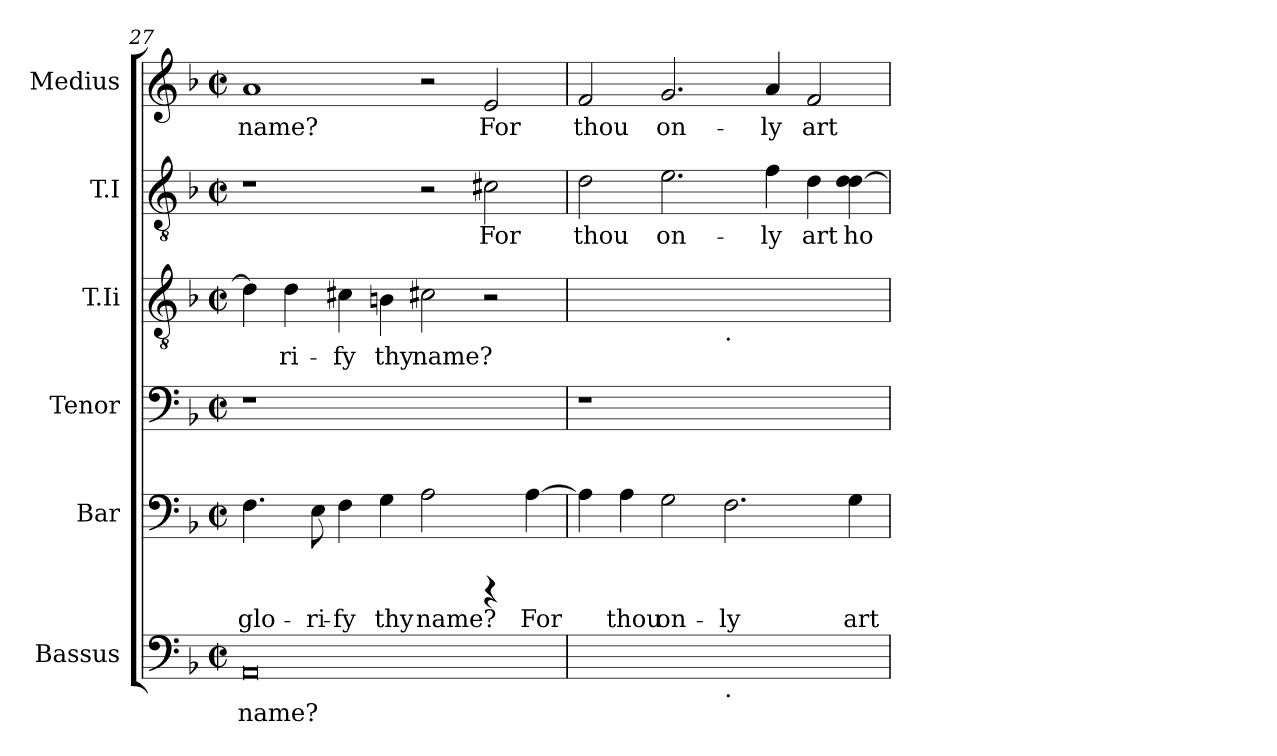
**kern	**text	**kern	**text	**kern	**kern	**text	**kern	**text	**kern	**text
*part6	*part6	*part5	*part5	*part4	*part3	*part3	*part2	*part2	*part1	*part1
*staff6	*staff6	*staff5	*staff5	*staff4	*staff3	*staff3	*staff2	*staff2	*staff1	*staff1
*I"Bassus	*	*I"Bar	*	*I"Tenor	*I"T.Ii	*	*I"T.I	*	*I"Medius	*
*I'B	*	*I'Bar	*	*	*I'T.Ii	*	*I'T.I	*	*I'M	*
*clefF4	*	*clefF4	*	*clefF4	*clefGv2	*	*clefGv2	*	*clefG2	*
*k[b-]	*	*k[b-]	*	*k[b-]	*k[b-]	*	*k[b-]	*	*k[b-]	*
*F:	*	*F:	*	*F:	*F:	*	*F:	*	*F:	*
*M2/2	*	*M2/2	*	*M2/2	*M2/2	*	*M2/2	*	*M2/2	*
*met(c|)	*	*met(c|)	*	*met(c|)	*met(c|)	*	*met(c|)	*	*met(c|)	*
=27	=27	=27	=27	=27	=27	=27	=27	=27	=27	=27
!	!LO:LY:b:cj	!	!LO:LY:b:cj	!	!	!LO:LY:b:cj	!	!	!	!LO:LY:b:cj
0AA	name?	4.F\	glo-	1r	4d\]	--	1r	.	1a	name?
!	!	!	!	!	!	!LO:LY:b:cj	!	!	!	!
.	.	.	.	.	4d\	-ri-	.	.	.	.
!	!	!	!LO:LY:b:cj	!	!	!	!	!	!	!
.	.	8E\	-ri-	.	.	.	.	.	.	.
!	!	!	!LO:LY:b:cj	!	!	!LO:LY:b:cj	!	!	!	!
.	.	4F\	-fy	.	4c#X\	-fy	.	.	.	.
!	!	!	!LO:LY:b:cj	!	!	!LO:LY:b:cj	!	!	!	!
.	.	4G\	thy	.	4Bn\	thy	.	.	.	.
!	!	!	!LO:LY:b:cj	!	!	!LO:LY:b:cj	!	!	!	!
.	.	2A\	name?	1ryy	2c#X\	name?	2r	.	2r	.
!	!	!	!	!	!	!	!	!LO:LY:b:rj	!	!LO:LY:b:cj
.	.	4rCCC	.	.	2r	.	2c#X\	For	2e/	For
!	!	!	!LO:LY:b:cj	!	!	!	!	!	!	!
.	.	[<4A\	For	.	.	.	.	.	.	.
!!LO:LB:g=z
=28	=28	=28	=28	=28	=28	=28	=28	=28	=28	=28
!	!	!	!LO:LY:b:cj	!	!	!	!	!LO:LY:b:rj	!	!LO:LY:b:cj
1ryy	.	4A\]	.	1r	1ryy	.	2d\	thou	2f/	thou
!	!	!	!LO:LY:b:cj	!	!	!	!	!	!	!
.	.	4A\	thou	.	.	.	.	.	.	.
!	!	!	!LO:LY:b:cj	!	!	!	!	!LO:LY:b:rj	!	!LO:LY:b:cj
.	.	2G\	on-	.	.	.	2.e\	on-	2.g/	on-
!	!	!	!	!	!LO:TX:b:t=.	!	!	!	!	!
!LO:TX:b:t=.	!	!	!	!	!	!	!	!	!	!
!	!	!	!LO:LY:b:cj	!	!	!	!	!	!	!
1ryy	.	2.F\	-ly	1ryy	1ryy	.	.	.	.	.
!	!	!	!	!	!	!	!	!LO:LY:b:rj	!	!LO:LY:b:cj
.	.	.	.	.	.	.	4f\	-ly	4a/	-ly
!	!	!	!	!	!	!	!	!LO:LY:b:rj	!	!LO:LY:b:cj
.	.	.	.	.	.	.	4d\	art	2f/	art
!	!	!	!LO:LY:b:cj	!	!	!	!	!LO:LY:b:rj	!	!
.	.	4G\	art	.	.	.	4d\ [>4d\	ho-	.	.
=	=	=	=	=	=	=	=	=	=	=
*-	*-	*-	*-	*-	*-	*-	*-	*-	*-	*-
